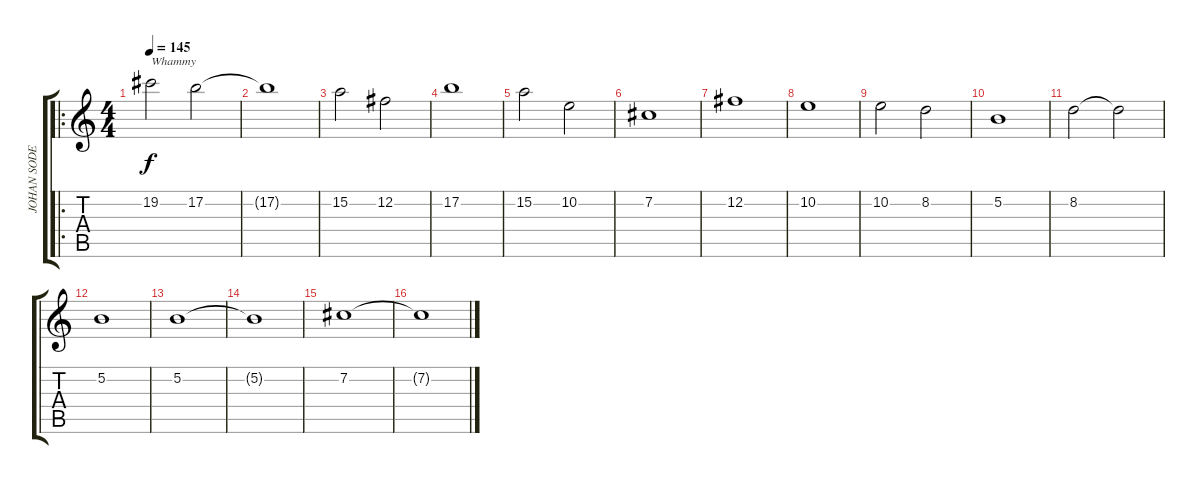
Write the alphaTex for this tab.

\track ("JOHAN SODERBERG" "JOHAN SODE") {instrument distortionguitar}
\staff {score tabs}
\tuning (B3 Gb3 D3 A2 E2 B1) {hide}
\ro
\ts (4 4)
\tempo 145
\clef g2
\ks c
19.2.2{txt "Whammy" dy f} 17.2.2 |
17.2{t}.1 |
15.2.2 12.2.2 |
17.2.1 |
15.2.2 10.2.2 |
7.2.1 |
12.2.1 |
10.2.1 |
10.2.2 8.2.2 |
5.2.1 |
8.2.2 8.2{t}.2 |
5.2.1 |
5.2.1 |
5.2{t}.1 |
7.2.1 |
7.2{t}.1
